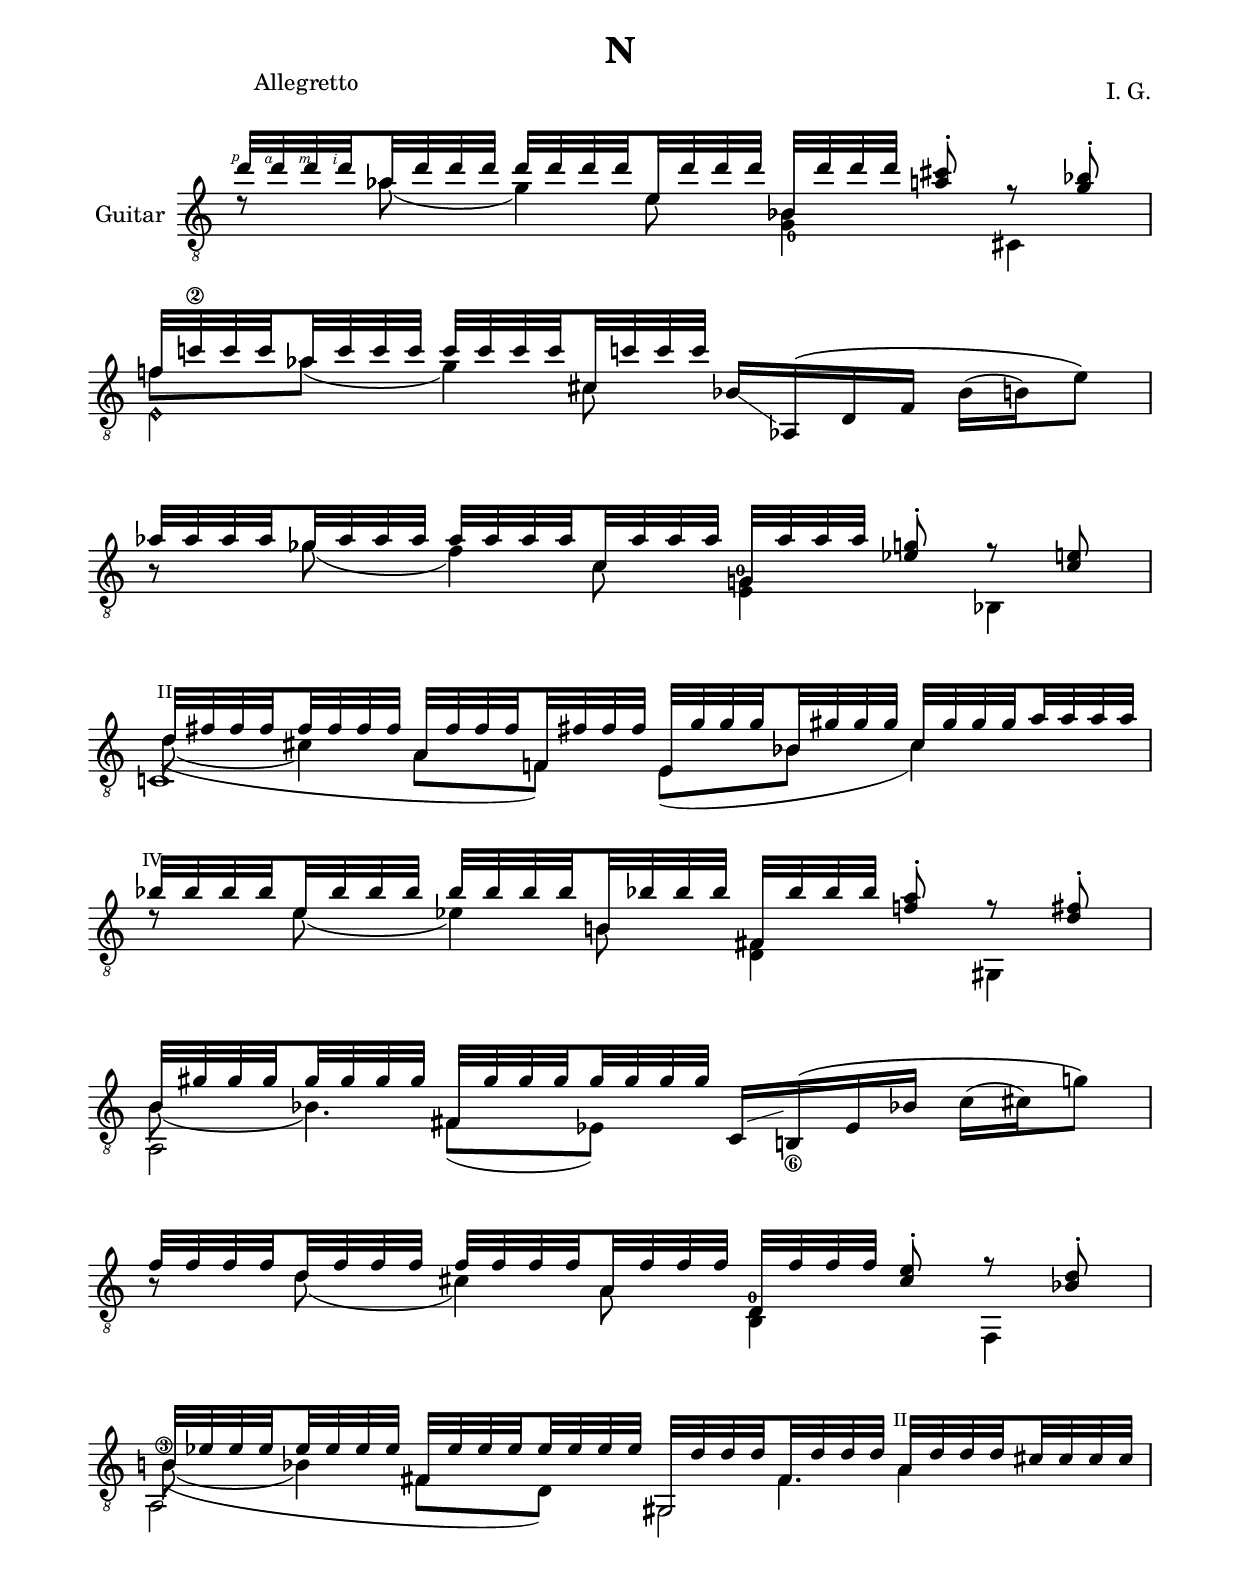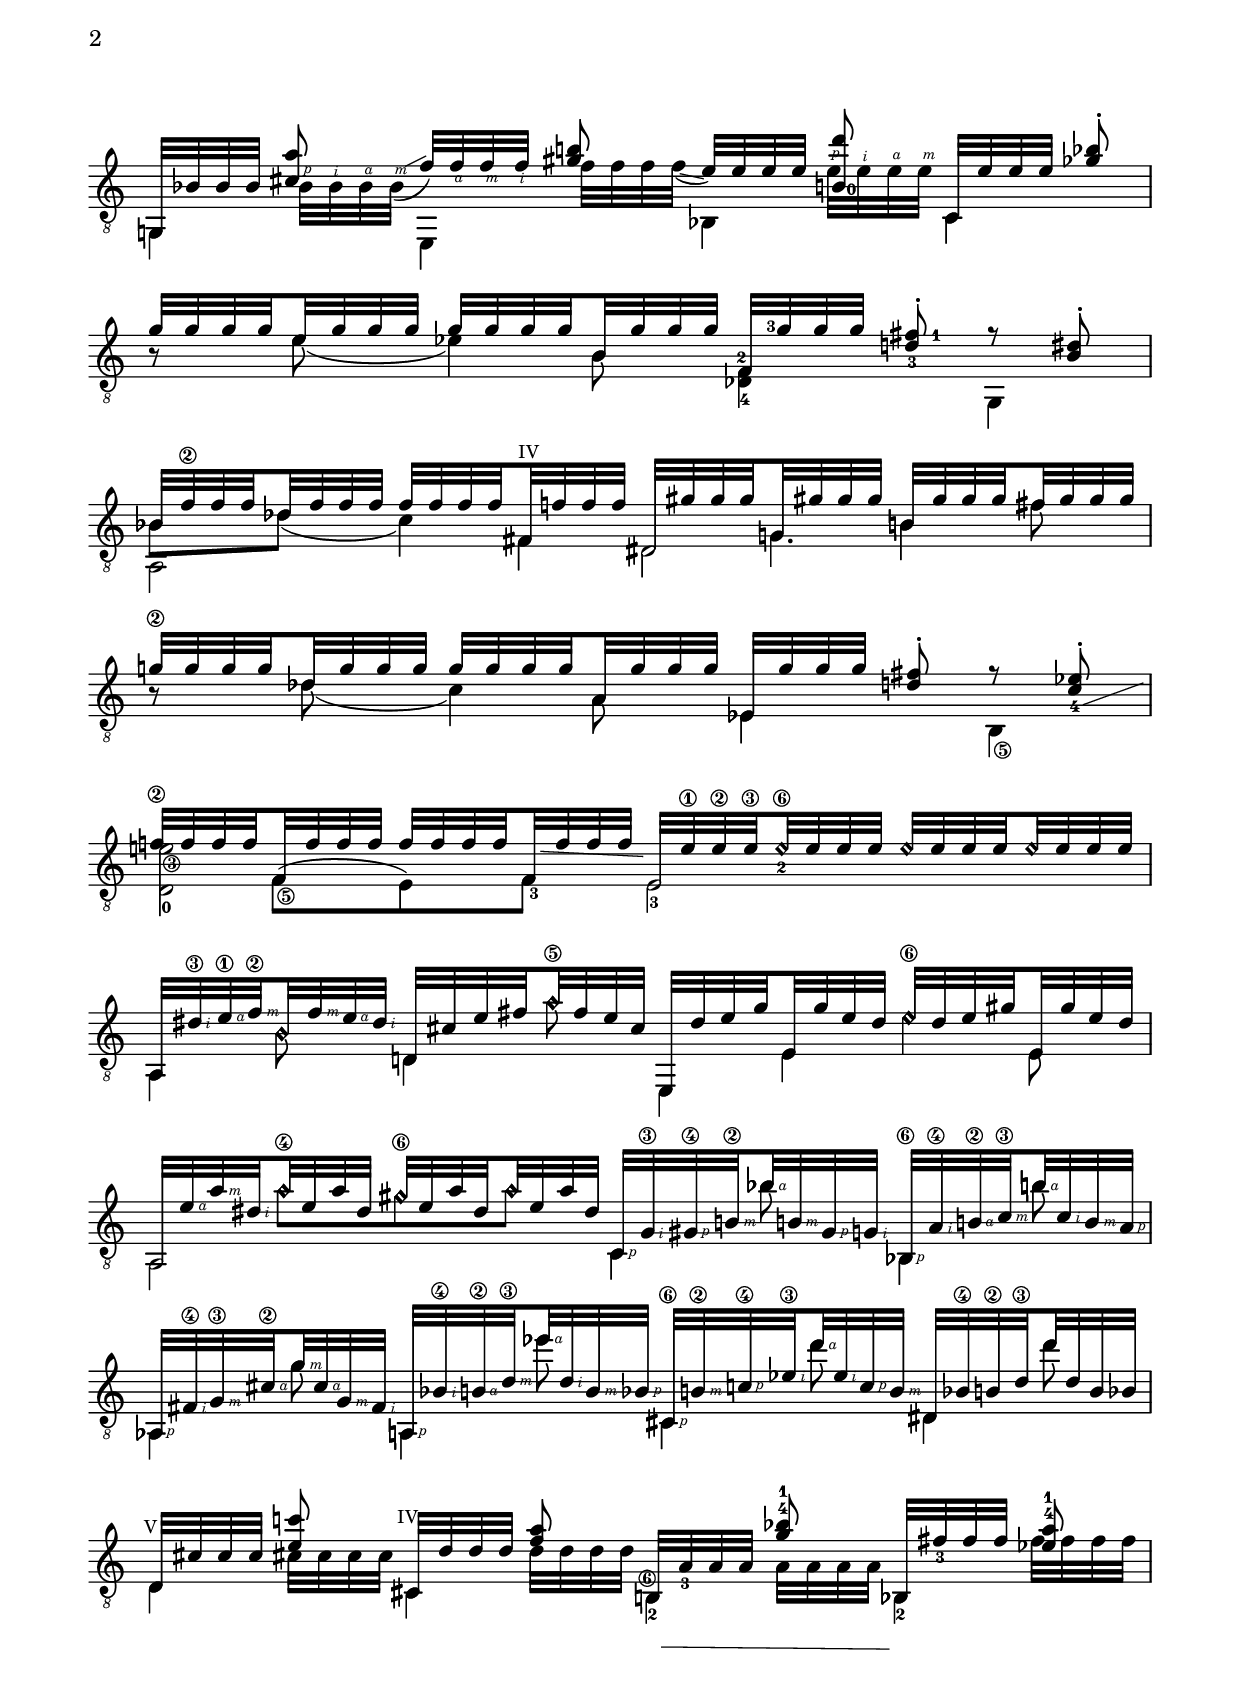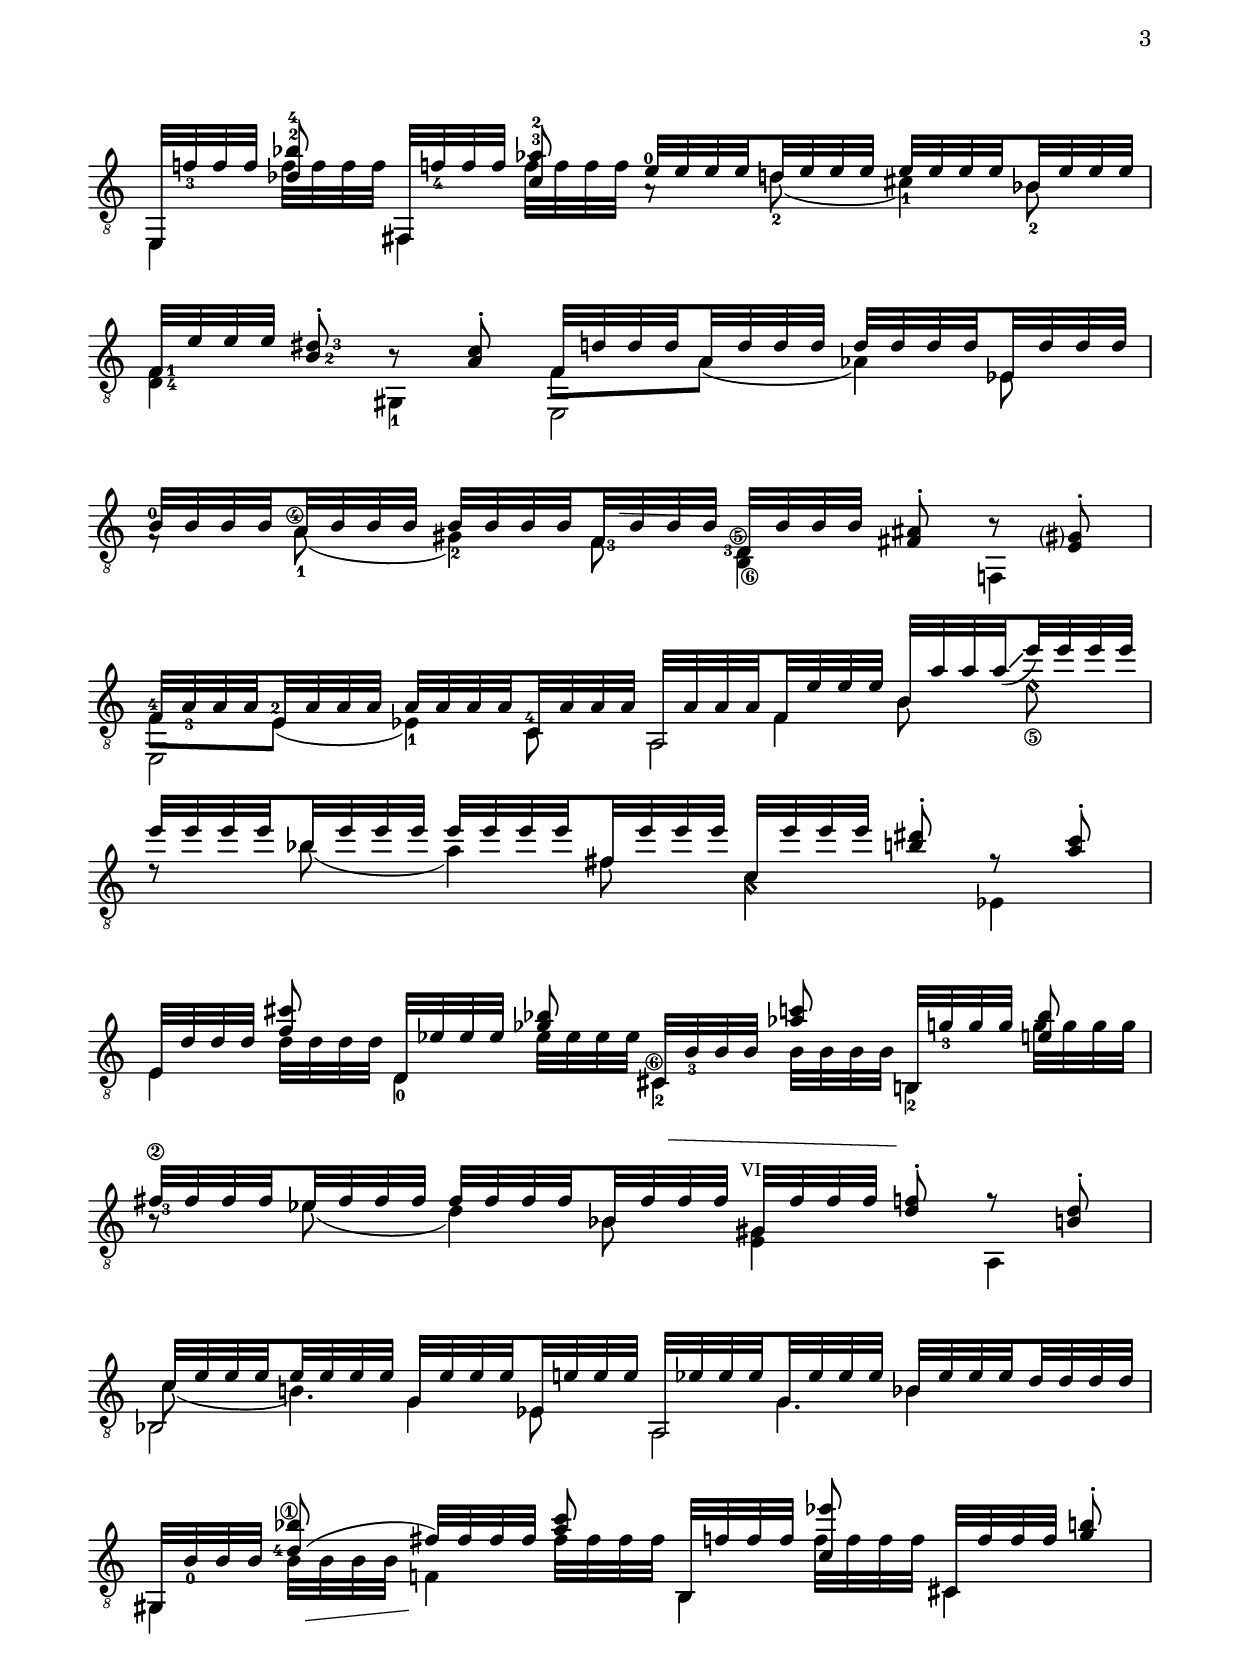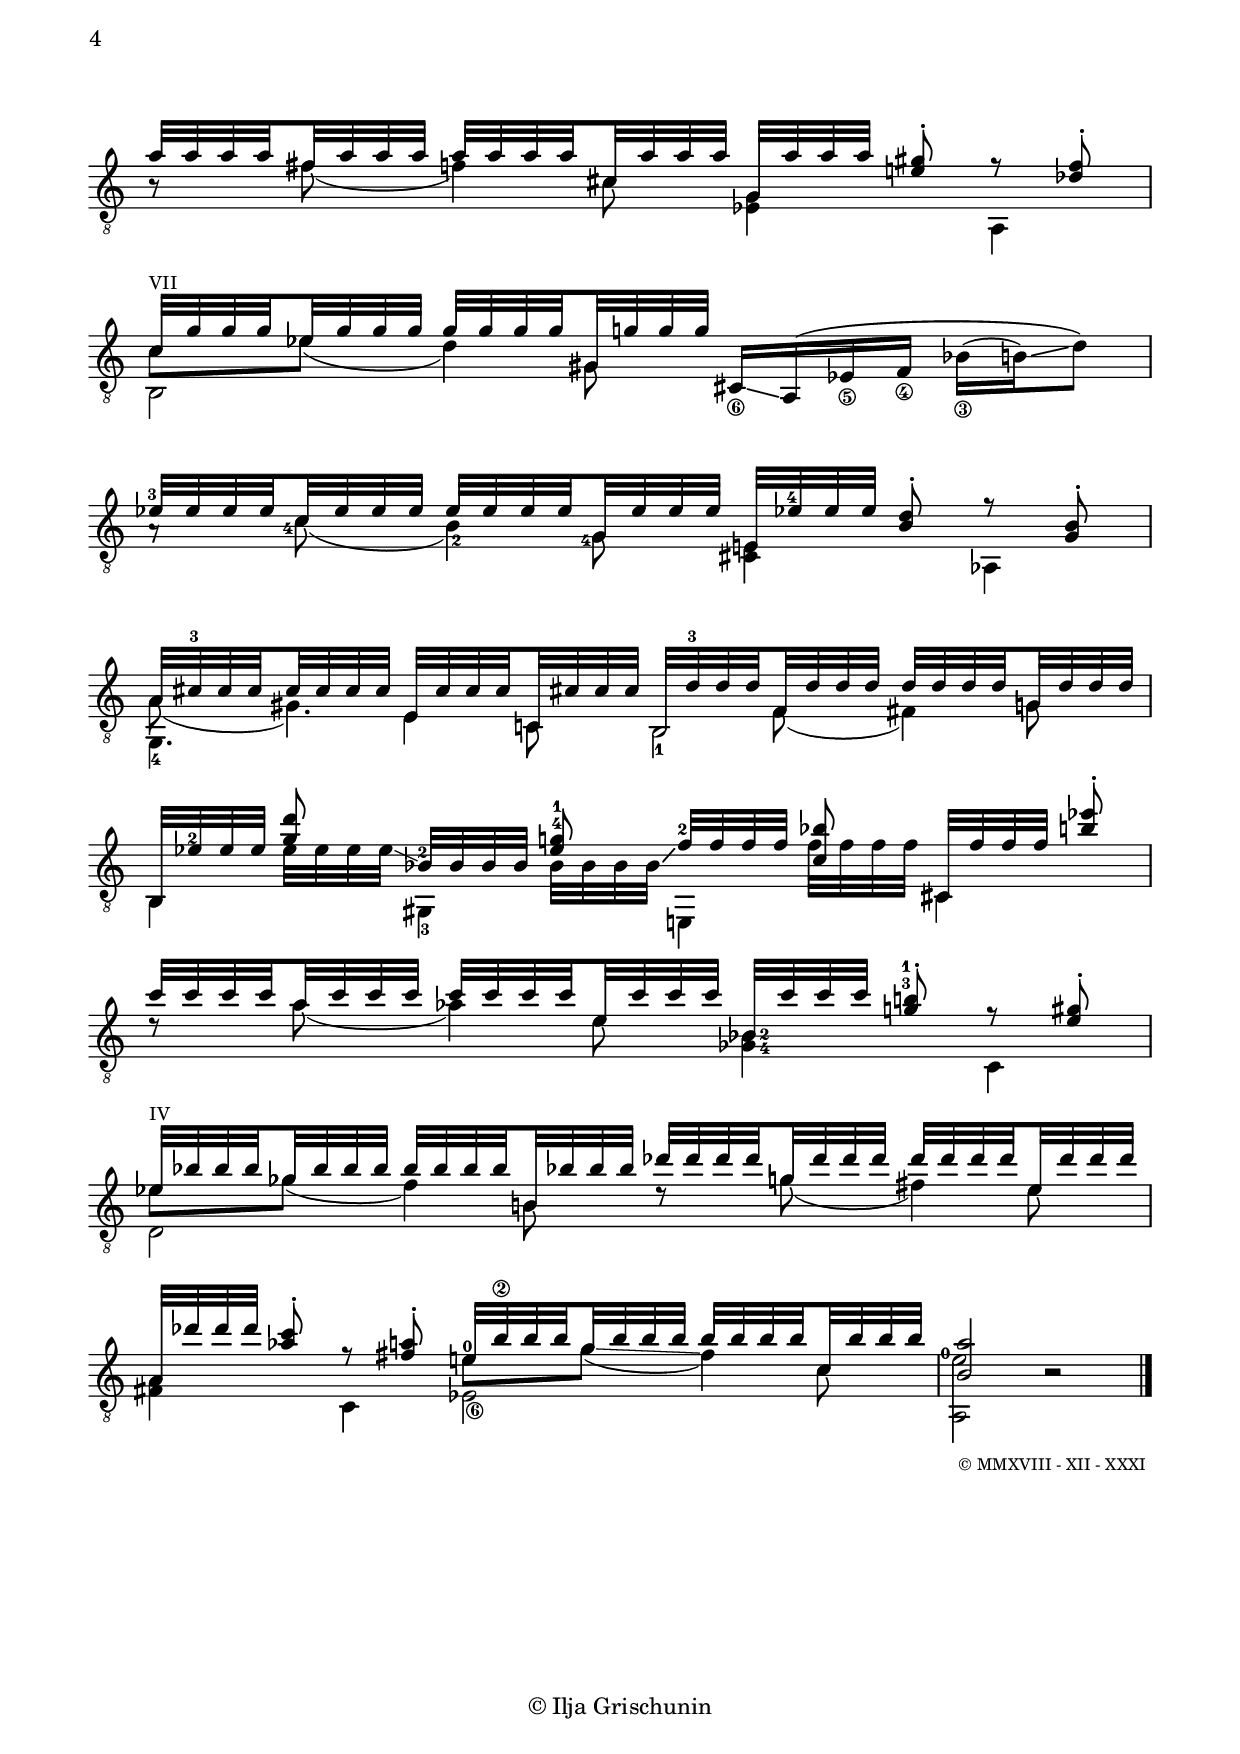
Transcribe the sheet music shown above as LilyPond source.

\version "2.19.15"

\language "deutsch"

\header {
  title = "N"
  composer = "I. G."
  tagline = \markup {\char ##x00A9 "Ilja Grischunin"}
}

\paper {
  %#(set-paper-size "a4")
  top-markup-spacing.basic-distance = 10
  markup-system-spacing.basic-distance = 20
  top-system-spacing.basic-distance = 20
  system-system-spacing.basic-distance = 19
  score-system-spacing.basic-distance = 20
  last-bottom-spacing.basic-distance = 20

  %two-sided = ##t
  %inner-margin = 25
  %outer-margin = 15
  left-margin = 15
  right-margin = 15
}

\layout {
  \context {
    \Voice
    \override Glissando.thickness = #1.5
    \override Glissando.gap = #0.1
  }
  \context {
    \Score
    \remove "Bar_number_engraver"
  }
}
%%%%%%%%%%%%%%%%%%%%%%%%%%%%%%%%%%%%%%
\version "2.19.15"

#(define RH rightHandFinger)

xLV = #(define-music-function (parser location further) (number?) #{
  \once \override LaissezVibrerTie.X-extent = #'(0 . 0)
  \once \override LaissezVibrerTie.details.note-head-gap = #(/
                                                             further -2)
  \once \override LaissezVibrerTie.extra-offset = #(cons (/
                                                          further 2) 0)
         #})

stringNumberSpanner =
#(define-music-function (parser location StringNumber) (string?)
   #{
     \override TextSpanner.font-size = #-5
     \override TextSpanner.dash-fraction = #0.3
     \override TextSpanner.dash-period = #1.5
     \override TextSpanner.bound-details.right.arrow = ##t
     \override TextSpanner.arrow-width = #0.2
     \override TextSpanner.arrow-length = #0.7
     \override TextSpanner.bound-details.left.stencil-align-dir-y = #CENTER
     \override TextSpanner.bound-details.left.text = \markup { \circle \number #StringNumber }
   #})

stringNumSpan =
#(define-music-function (parser location StringNumber) (string?)
   #{
     \override TextSpanner.font-size = #-5
     \override TextSpanner.dash-fraction = #0.3
     \override TextSpanner.dash-period = #1.5
     %\override TextSpanner.bound-details.right.arrow = ##t
     %\override TextSpanner.arrow-width = #0.2
     %\override TextSpanner.arrow-length = #0.7
     \override TextSpanner.bound-details.left.stencil-align-dir-y = #CENTER
     \override TextSpanner.bound-details.left.text = \markup { \circle \number #StringNumber }
   #})

spad = \override Fingering #'staff-padding = #'()
sfol = \set fingeringOrientations = #'(left)
sfor = \set fingeringOrientations = #'(right)
sfod = \set fingeringOrientations = #'(down)
sfou = \set fingeringOrientations = #'(up)
ssnol = \set stringNumberOrientations = #'(left)
ssnou = \set stringNumberOrientations = #'(up)
ssnod = \set stringNumberOrientations = #'(down)
ssnor = \set stringNumberOrientations = #'(right)
FO = #(define-music-function (parser location offsetX offsetY)(number? number?)
        #{
          \once \override Voice.Fingering #'extra-offset = #(cons offsetX offsetY)
        #})


\version "2.19.15"

\language "deutsch"

piece = \relative {
  \clef "treble_8"
  \time 4/4
  \override Staff.TimeSignature.stencil = ##f
  \override Score.RehearsalMark.extra-offset = #'(4 . 3)
  \mark \markup {\fontsize #-2 {Allegretto}}
  <<
    {
      \set subdivideBeams = ##t
      \set baseMoment = #(ly:make-moment 1/8)
      \set beatStructure = #'(2 2 2 2)
      \override StrokeFinger.extra-offset = #'(-2.3 . 0.8)
      d''32\RH #1 d\RH #4 d\RH #3 d\RH #2 as d d d d d d d e, d' d d
      b, d' d d <a cis>8-.\noBeam r <g b>-.
    }
    \\
    {
      d8\rest as'( g4)
      \once\override Fingering.extra-offset = #'(0.3 . 1)
      <g,_0 b>4 cis,
    }
    \\
    {
      \voiceTwo
      s4. e'8 s2
    }
  >>
  <<
    {
      f!32 c'!\2 c c as c c c c c c c cis, c'! c c
    }
    \\
    {
      f,8 as( g4)
    }
    \\
    {
      \voiceTwo
      s4. cis,8
    }
    \\
    {
      \voiceTwo
      e,2\harmonic
    }
  >>
  b'16-\markup {
    \postscript #"1.2 2.2 moveto 3.6 -2.5 rlineto stroke"
  } as,\( d f b( h) e8\)
  <<
    {
      \set subdivideBeams = ##t
      \set baseMoment = #(ly:make-moment 1/8)
      \set beatStructure = #'(2 2 2 2)
      as32 as as as ges as as as as as as as c, as' as as
      g, as' as as <es g>8-.\noBeam r <c e>
    }
    \\
    {
      h8\rest ges'( f4)
      \once\override Fingering.extra-offset = #'(-0.5 . -3)
      <e, g!-0>4 b
    }
    \\
    {
      \voiceTwo
      s4. c'8 s2
    }
  >>
  <<
    {
      \override TextScript.font-size = -2
      \once\override TextScript.extra-offset = #'(-0.5 . -1.5)
      d32^"II" fis fis fis fis fis fis fis
      a, fis' fis fis f,! fis'! fis fis
      e, g' g g b, gis' gis gis cis, gis' gis gis a a a a
    }
    \\
    {
      d,8( cis4) s8
    }
    \\
    {
      \voiceTwo
      \hideNotes
      \shape #'((0.8 . 0.3) (0 . 0) (0 . 0) (0 . 0)) Slur
      d4(\unHideNotes a8 f) e( b' cis4)
    }
    \\
    {
      \voiceTwo
      c,!1
    }
  >>
  <<
    {
      \once\override TextScript.extra-offset = #'(-0.7 . -1.5)
      b''32^"IV" b b b e, b' b b b b b b h,! b'! b b
      fis, b' b b <f! a>8-.\noBeam r <d fis>-.
    }
    \\
    {
      d8\rest e( es4) <d, fis> gis,
    }
    \\
    {
      \voiceTwo
      s4. h'8 s2
    }
  >>
  <<
    {
      h32 gis' gis gis gis gis gis gis fis, gis' gis gis gis gis gis gis
    }
    \\
    {
      h,8( b4.)
    }
    \\
    {
      \voiceTwo
      s4 fis8( es)
    }
    \\
    {
      \voiceTwo
      a,2
    }
  >>
  c16-\markup {
    \postscript #"1.7 1.2 moveto 3.5 1 rlineto stroke"
  } h!_\6\( es b'! c( cis) g'8\)
  \break
  <<
    {
      \set subdivideBeams = ##t
      \set baseMoment = #(ly:make-moment 1/8)
      \set beatStructure = #'(2 2 2 2)
      f32 f f f d f f f f f f f a, f' f f
      d, f' f f <cis e>8-.\noBeam r <b d>-.
    }
    \\
    {
      h8\rest d( cis4)
      \once\override Fingering.extra-offset = #'(-0.3 . -4.2)
      <h, d-0> f
    }
    \\
    {
      \voiceTwo
      s4. a'8 s2
    }
  >>
  \mergeDifferentlyHeadedOn
  \mergeDifferentlyDottedOn
  <<
    {
      \override TextScript.font-size = -2
      h32 es es es es es es es fis, es' es es es es es es
      gis,, d'' d d fis, d' d d
      \once\override TextScript.extra-offset = #'(-0.5 . -1.5)
      a^"II" d d d cis cis cis cis
    }
    \\
    {
      \once\override StringNumber.extra-offset = #'(-0.5 . -1.5)
      h!8\3( b4) s8 s4 a
    }
    \\
    {
      \voiceTwo
      \hideNotes
      \shape #'((1 . 0.8) (0 . 0) (0 . 0) (0 . 0)) Slur
      h4(\unHideNotes fis8 d) s8 fis4.
    }
    \\
    {
      \voiceTwo
      a,2 gis
    }
  >>
  <<
    {
      s8 <cis' a'> s <gis' h!> s
      \once\override Fingering.extra-offset = #'(1.2 . 2.9)
      <h,!_0 d'>
    }
    \\
    {
      \voiceOne
      g,32[ b' b b]
      \voiceTwo
      \override StrokeFinger.extra-offset = #'(-1.3 . 1.5)
      b\RH #1 b\RH #2 b\RH #4
      \once\override Slur.positions = #'(0 . 1)
      b\RH #3 (-\markup {
        \postscript #"1.5 4.5 moveto 2 1 rlineto stroke"
      }
      \voiceOne
      \override StrokeFinger.extra-offset = #'(-1.3 . -1.2)
      f')[ f\RH #4 f\RH #3 f\RH #2 ]
      \voiceTwo
      f f f f(-\markup {
        \postscript #"0.8 3.8 moveto 2.3 -0.5 rlineto stroke"
      }
      \voiceOne
      e)[ e e e]
      \voiceTwo
      \override StrokeFinger.extra-offset = #'(-1.3 . 1.5)
      e\RH #1 e\RH #2 e\RH #4 e\RH #3
    }
    \\
    {
      \voiceTwo
      g,,!4 e b'
    }
  >>
  <<
    {
      c32 e' e e <ges b>8-.\noBeam
    }
    \\
    {
      c,,4
    }
  >>
  <<
    {
      \override Fingering.staff-padding = #'()
      g''32 g g g e g g g g g g g h, g' g g
      \once\override Fingering.extra-offset = #'(-0.3 . 3)
      f,_2
      \once\override Fingering.extra-offset = #'(-1.3 . -4.2)
      g'-3 g g
      \set fingeringOrientations = #'(down right)
      <d!-3 fis-1>8-.\noBeam r <h dis>-.
    }
    \\
    {
      h8\rest e( es4) <des,_4 f> g,
    }
    \\
    {
      \voiceTwo
      s4. h'8 s2
    }
  >>
  <<
    {
      b32 f'\2 f f des f f f f f f f fis,^"IV" f'! f f
      dis, gis' gis gis g,! gis'! gis gis h, gis' gis gis fis gis gis gis
    }
    \\
    {
      s2. s8 fis
    }
    \\
    {
      \voiceTwo
      b,8 des( c4) s h
    }
    \\
    {
      \voiceTwo
      s4. fis4 g4.
    }
    \\
    {
      \voiceTwo
      a,2 dis
    }
  >>
  <<
    {
      g'!32\2 g g g des g g g g g g g a, g' g g
      es, g' g g <d fis>8-.\noBeam r <c-4 es>-.-\markup {
        \postscript #"1.5 -3.5 moveto 5.8 2.1 rlineto stroke"
      }
    }
    \\
    {
      h8\rest des( c4) es,
      \once\override StringNumber.extra-offset = #'(0.7 . 2)
      h_\5
    }
    \\
    {
      \voiceTwo
      s4. a'8 s2
    }
  >>
  <<
    {
      f'!32\2 f f f f, f' f f f f f f f, f' f f
      e, e'\1 e\2 e\3 e\harmonic\6_2 e e e e\harmonic e e e e\harmonic e e e
    }
    \\
    {
      s8
      \once\override StringNumber.extra-offset = #'(0.7 . 3)
      f,^(_\5 e)
      \override Fingering.extra-offset = #'(0.5 . 3)
      f-3-\markup {
        \postscript #"1.8 3.8 moveto 9.9 -0.5 rlineto stroke"
      }
    }
    \\
    {
      \voiceTwo
      \once\override NoteColumn.force-hshift = #0.2
      \once\override StringNumber.extra-offset = #'(0.5 . -3.3)
      <d_0 e'!\3>2 e2-3
    }
  >>
  <<
    {
      a,32 dis'\3\RH #2 e\1\RH #4 f\2\RH #3 h,\harmonic f'\RH #3 e\RH #4 dis\RH #2 d,! cis' e fis a\harmonic\5 fis e cis
      e,, dis'' e g e, g' e dis e\harmonic\6 dis e gis e, gis' e dis
      a, e''\RH #4 a\RH #3 dis,\RH #2 a'\harmonic\4 e a dis, gis\harmonic\6 e a dis, a'\harmonic e a dis,
    }
    \\
    {
      s8 h\harmonic s a'\harmonic s e,4 e8
      s a'\harmonic gis\harmonic a\harmonic
    }
    \\
    {
      \voiceTwo
      a,,4 d e, e''\harmonic a,,2
    }
  >>
  <<
    {
      \override Fingering.staff-padding = #'()
      c32\RH #1 g'\3\RH #2 gis\4\RH #1 h!\2\RH #3 b'\RH #4 h,!\RH #3 gis\RH #1 g\RH #2 b,\6\RH #1 a'\4\RH #2 h!\2\RH #4 c\3\RH#3 h'\RH #4 c,\RH #2 h\RH #3 a\RH #1
      as,\RH #1 fis'\4\RH #2 g\3\RH #3 cis\2\RH #4 g'\RH #3 cis,\RH #4 g\RH #3 fis\RH #2 a,\RH #1 b'\4\RH #2 h\2\RH #4 d\3\RH #3 es'\RH #4 d,\RH #2 h\RH #3 b\RH #1
      cis,\6\RH #1 h'\2\RH #3 c!\4\RH #1 es\3\RH #2 d'\RH #4 es,\RH #2 c\RH #1 h\RH #3 dis, b'\4 h\2 d\3 d' d, h b
      %d, b' h es cis' es, h b cis, h'\2 c!\4 es\3 d' es, c h
    }
    \\
    {
      s8 b' s h s g s es' s d s d
      %cis s d s a s fis' s f!
    }
    \\
    {
      \voiceTwo
      c,,4 b as a cis dis
      %d cis h b e
    }
  >>
  <<
    {
      s8 <e' c'!> s <f a> s
      \set fingeringOrientations = #'(up)
      <g-4 b-1> s <es-4 a-1> s <des-2 b'-4> s <c-3 as'-2>
    }
    \\
    {
      \override TextScript.font-size = -2
      \override Fingering.staff-padding = #'()
      \voiceOne
      \once\override TextScript.extra-offset = #'(-0.5 . -1.5)
      d,32[^"V" cis' cis cis]
      \voiceTwo
      cis! cis cis cis
      \voiceOne
      \once\override TextScript.extra-offset = #'(-0.8 . -1.5)
      cis,[^"IV" d' d d]
      \voiceTwo
      d d d d
      \voiceOne
      \once\override StringNumber.extra-offset = #'(-0.5 . -6)
      h,[^\6_2-\markup {
        \postscript #"1.5 -10.8 moveto 22 -0.2 rlineto stroke"
      } a'_3 a a]
      \voiceTwo
      a a a a
      \voiceOne
      b,[_2 fis''_3 fis fis]
      \voiceTwo
      fis fis fis fis
      \voiceOne
      e,,[ f''!_3 f f]
      \voiceTwo
      f f f f
      \voiceOne
      fis,,[ f''!_4 f f]
      \voiceTwo
      f f f f
    }
    \\
    {
      \voiceTwo
      d,4 cis h! b e, fis!
    }
  >>
  <<
    {
      \set subdivideBeams = ##t
      \set baseMoment = #(ly:make-moment 1/8)
      \set beatStructure = #'(2 2 2 2)
      \once\override Fingering.extra-offset = #'(-0.3 . -3.3)
      e''32-0 e e e d e e e e e e e b e e e
      f, e' e e
      \set fingeringOrientations = #'(right)
      <h-2 dis-3>8-.\noBeam h\rest <a c>-.
      %\unset fingeringOrientations
    }
    \\
    {
      a8\rest d(-2 cis4_1)
      \set fingeringOrientations = #'(right)
      <d,-4 f-1>
      %\unset fingeringOrientations
      gis,_1
    }
    \\
    {
      \voiceTwo
      s4. b'8-2 s2
    }
  >>
  <<
    {
      f32 d' d d a d d d d d d d es, d' d d
    }
    \\
    {
      f,8 a( as4)
    }
    \\
    {
      \voiceTwo
      s4. es8
    }
    \\
    {
      \voiceTwo
      e,2
    }
  >>
  \break
  <<
    {
      \once\override Fingering.extra-offset = #'(-0.3 . -3.5)
      h''32-0 h h h a h h h h h h h f h h h
      \once\override StringNumber.extra-offset = #'(-0.5 . -6)
      \once\override Fingering.extra-offset = #'(-1.5 . 1.8)
      d,\5_3 h' h h <fis ais>8-.\noBeam h\rest <e, gis?>-.
    }
    \\
    {
      f8\rest
      \once\override StringNumber.extra-offset = #'(-0.6 . -2.3)
      a(\4_1 gis4_2)
      \once\override StringNumber.extra-offset = #'(0.6 . 2.5)
      <h,_\6 d> f!
    }
    \\
    {
      \voiceTwo
      s4.
      \once\override Fingering.extra-offset = #'(1.3 . 3.2)
      f'8_3-\markup {
        \postscript #"2.7 3.8 moveto 9.7 -0.3 rlineto stroke"
      } s2
    }
  >>
  <<
    {
      \once\override Fingering.extra-offset =#'(-0.3 . -4.3)
      f32-4 a_3 a a
      \once\override Fingering.extra-offset =#'(-0.3 . -4.7)
      e-2 a a a a a a a
      \once\override Fingering.extra-offset =#'(-0.3 . -5.6)
      c,-4 a' a a
    }
    \\
    {
      f8 e( es4_1)
    }
    \\
    {
      \voiceTwo
      s4. c8
    }
    \\
    {
      \voiceTwo
      e,2
    }
  >>
  <<
    {
      a32 a' a a f e' e e h a' a a_(\glissando e') e e e
    }
    \\
    {
      s8 f,,4 e'8_\5\harmonic
    }
    \\
    {
      \voiceTwo
      s4 h8 s
    }
    \\
    {
      \voiceTwo
      a,2
    }
  >>
  <<
    {
      e'''32 e e e b e e e e e e e fis, e' e e
      c, e' e e <h dis>8-.\noBeam r <a c>-.
    }
    \\
    {
      d,8\rest b'( a4) <a,\harmonic c>4 es
    }
    \\
    {
      \voiceTwo
      s4. fis'8 s2
    }
  >>
  <<
    {
      s8 <f cis'> s <ges b> s <as c> s <e b'>
    }
    \\
    {
      \override TextScript.font-size = -2
      \override Fingering.staff-padding = #'()
      \voiceOne
      e,32[ d' d d]
      \voiceTwo
      d d d d
      \voiceOne
      \once\override TextScript.extra-offset = #'(-0.8 . -1.5)
      d,[_0 es' es es]
      \voiceTwo
      es es es es
      \voiceOne
      \once\override StringNumber.extra-offset = #'(-0.5 . -6)
      cis,[^\6_2-\markup {
        \postscript #"1.5 -11 moveto 22 -0.6 rlineto stroke"
      }
      h'_3 h h]
      \voiceTwo
      h h h h
      \voiceOne
      h,![_2 g''_3 g g]
      \voiceTwo
      g g g g
    }
    \\
    {
      \voiceTwo
      e,4 d cis h
    }
  >>
  <<
    {
      \once\override Fingering.extra-offset = #'(1 . 0.8)
      fis''32\2_3 fis fis fis es fis fis fis fis fis fis fis b, fis' fis fis
      \once\override TextScript.extra-offset = #'(-1 . -1.5)
      gis,^"VI" fis' fis fis <d f>8-.\noBeam r <h d>-.
    }
    \\
    {
      h8\rest es( d4) <e, gis> a,
    }
    \\
    {
      \voiceTwo
      s4. b'8 s2
    }
  >>
  <<
    {
      c32 e e e e e e e g, e' e e es, e'! e e
      a,, es'' es es g, es' es es b es es es d d d d
    }
    \\
    {
      c8( h!4.) s4 b
    }
    \\
    {
      \voiceTwo
      s4 g
    }
    \\
    {
      \voiceTwo
      \hideNotes c4\unHideNotes s8 es, s8 g4.
    }
    \\
    {
      \voiceTwo
      b,2 a
    }
  >>
  <<
    {
      s8
      \set fingeringOrientations = #'(left)
      \once\override StringNumber.extra-offset = #'(-0.5 . -3)
      <d'-4 b'\1>-\markup {
        \postscript #"1.7 -8.3 moveto 10 1 rlineto stroke"
      } s <a' c> s <c, es'>
    }
    \\
    {
      \voiceOne
      gis,32[ h'_0 h h]
      \voiceTwo
      \shape #'((1.3 . 0.2) (1 . 0) (-1 . 0) (0 . -0.5)) Slur
      h^( h h h
      \voiceOne
      fis')[ fis fis fis]
      \voiceTwo
      fis fis fis fis
      \voiceOne
      h,,[ f'' f f]
      \voiceTwo
      f f f f
    }
    \\
    {
      \voiceTwo
      gis,,!4 f'! h,
    }
  >>
  <<
    {
      cis32 f' f f <g h>8-.\noBeam
    }
    \\
    {
      cis,,4
    }
  >>
  <<
    {
      a''32 a a a fis a a a a a a a cis, a' a a
      g, a' a a <e! gis>8-.\noBeam r <des f>-.
    }
    \\
    {
      h8\rest fis'( f4) <es, g> a,
    }
    \\
    {
      \voiceTwo
      s4. cis'8 s2
    }
  >>
  <<
    {
      c32^"VII" g' g g es g g g g g g g gis, g'! g g
    }
    \\
    %{
      s2
    %}
    %\\
    {
      \voiceTwo
      c,8 es( d4)
    }
    \\
    {
      \voiceTwo
      s4. gis,8
    }
    \\
    {
      \voiceTwo
      h,2
    }
  >>
  cis16_\6\glissando a\( es'_\5 f_\4 b(_\3 h)\glissando d8\)
  \break
  <<
    {
      \set subdivideBeams = ##t
      \set baseMoment = #(ly:make-moment 1/8)
      \set beatStructure = #'(2 2 2 2)
      \once\override Fingering.extra-offset = #'(-0.3 . -3)
      es32-3 es es es c es es es es es es es g, es' es es
      e,!
      \once\override Fingering.extra-offset = #'(-0.3 . -4)
      es'!-4 es es <h d>8-.\noBeam r <g h>-.
    }
    \\
    {
      a8\rest
      \once\override Fingering.extra-offset = #'(-1.3 . 3.5)
      c-4(
      \once\override Fingering.extra-offset = #'(0.3 . 1.8)
      h4-2) <cis, e> as
    }
    \\
    {
      \voiceTwo
      s4.
      \once\override Fingering.extra-offset = #'(-1.3 . 3.5)
      g'8-4 s2
    }
  >>
  <<
    {
      a32 cis-3 cis cis cis cis cis cis e, cis' cis cis c,! cis'! cis cis
    }
    \\
    {
      a8( gis4.)
    }
    \\
    {
      \voiceTwo
      s4 e
    }
    \\
    {
      \voiceTwo
      g,4.-4 c8
    }
  >>
  <<
    {
      h32 d'-3 d d f, d' d d d d d d g, d' d d
    }
    \\
    {
      s8 f,( fis4)
    }
    \\
    {
      \voiceTwo
      s4. g8
    }
    \\
    {
      \voiceTwo
      h,2-1
    }
  >>
  <<
    {
      \set fingeringOrientations = #'(up)
      s8 <g'' d'> s <es-4 g!-1> s <c b'>
    }
    \\
    {
      \voiceOne
      h,32[
      \once\override Fingering.extra-offset = #'(-0.2 . -4.2)
      es'-2 es es]
      \voiceTwo
      es es es es-\markup {
        \postscript #"1.5 4 moveto 2.2 -1 rlineto stroke"
      }
      \voiceOne
      \once\override Fingering.extra-offset = #'(-0.2 . -3.5)
      b-2[ b b b]
      \voiceTwo
      b b b b\glissando
      \voiceOne
      \once\override Fingering.extra-offset = #'(-0.2 . -3)
      f'-2[ f f f]
      \voiceTwo
      f f f f
    }
    \\
    {
      \voiceTwo
      h,,4 gis-3 e!
    }
  >>
  <<
    {
      cis'32 f' f f <h! es>8-.\noBeam
    }
    \\
    {
      cis,,4
    }
  >>
  <<
    {
      c''32 c c c a c c c c c c c e, c' c c
      b, c' c c
      \once\override Fingering.extra-offset = #'(-0.5 . -3)
      <g!-3 h!-1>8-.\noBeam r <e gis>-.
    }
    \\
    {
      \set fingeringOrientations = #'(right)
      d8\rest a'( as4) <ges,-4 b-2> c,
      \unset fingeringOrientations
    }
    \\
    {
      \voiceTwo
      s4. e'8 s2
    }
  >>
  <<
    {
      \override TextScript.font-size = -2
      es32^"IV" b' b b ges b b b b b b b h,! b'! b b
    }
    \\
    {
      s2
    }
    \\
    {
      \voiceTwo
      es,8 ges( f4)
    }
    \\
    {
      \voiceTwo
      s4. h,8
    }
    \\
    {
      \voiceTwo
      d,2
    }
  >>
  <<
    {
      des''32 des des des g, des' des des des des des des es, des' des des
      a, des' des des <as c>8-.\noBeam r <fis a>-.
    }
    \\
    {
      d8\rest g( fis4)
      <fis, a>4 c
    }
    \\
    {
      \voiceTwo
      s4. es'8 s2
    }
  >>
  <<
    {
      \once\override Fingering.extra-offset = #'(-0.2 . -5.3)
      e!32-0 h'\2 h h g h h h h h h h c, h' h h
    }
    \\
    {
      e,8 g(-\markup {
        \postscript #"1.5 5.1 moveto 10 -0.4 rlineto stroke"
      } fis4)
    }
    \\
    {
      \voiceTwo
      s4. c8
    }
    \\
    {
      \voiceTwo
      \once\override StringNumber.extra-offset = #'(0.5 . 2.6)
      es,2_\6
    }
  >>
  <<
    {
      <h' a'>2
    }
    \\
    {
      \override Fingering.extra-offset = #'(-1.3 . -1)
      <a, e''-0>
    }
  >>
  r
  \bar "|."
  \override Score.RehearsalMark.self-alignment-X = #RIGHT
  \override Score.RehearsalMark.direction = #DOWN
  \override Score.RehearsalMark.extra-offset = #'(0 . -3)
  \mark \markup {\teeny{\char ##x00A9 "MMXVIII - XII - XXXI"}}
}


%%%%%%%%%%%%%%%%%%%%%%%%%%%%%%%%%%%%%%
\score {
  \new StaffGroup<<

    \new Staff \with {
      instrumentName = "Guitar"
    }
    {
      \piece
    }

  >>
}
